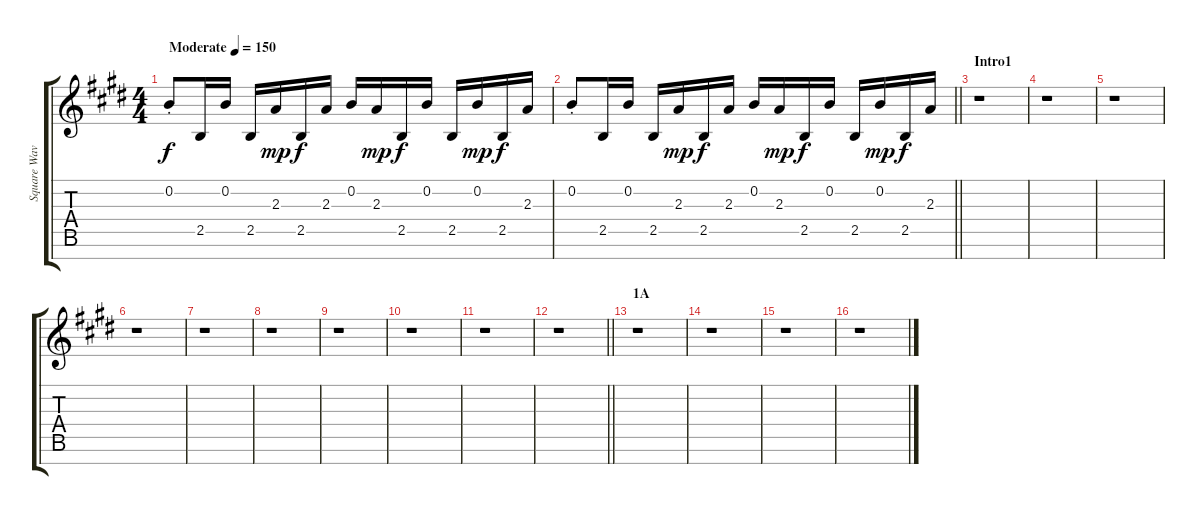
\track ("Square Wave Sequencer I" "Square Wav") {instrument lead1square}
\staff {score tabs}
\tuning (E5 B4 G4 D4 A3 E3 B2) {hide}
\ts (4 4)
\tempo (150 "Moderate")
\clef g2
\ks e
0.2{st}.8{dy f instrument lead1square} 2.5.16 0.2.16 2.5.16 2.3.16{dy mp} 2.5.16{dy f} 2.3.16 0.2.16 2.3.16{dy mp} 2.5.16{dy f} 0.2.16 2.5.16 0.2.16{dy mp} 2.5.16{dy f} 2.3.16 |
\barLineRight lightlight
0.2{st}.8 2.5.16 0.2.16 2.5.16 2.3.16{dy mp} 2.5.16{dy f} 2.3.16 0.2.16 2.3.16{dy mp} 2.5.16{dy f} 0.2.16 2.5.16 0.2.16{dy mp} 2.5.16{dy f} 2.3.16 |
\section ("" "Intro1")
r.1 |
r.1 |
r.1 |
r.1 |
r.1 |
r.1 |
r.1 |
r.1 |
r.1 |
\barLineRight lightlight
r.1 |
\section ("" "1A")
r.1 |
r.1 |
r.1 |
r.1
